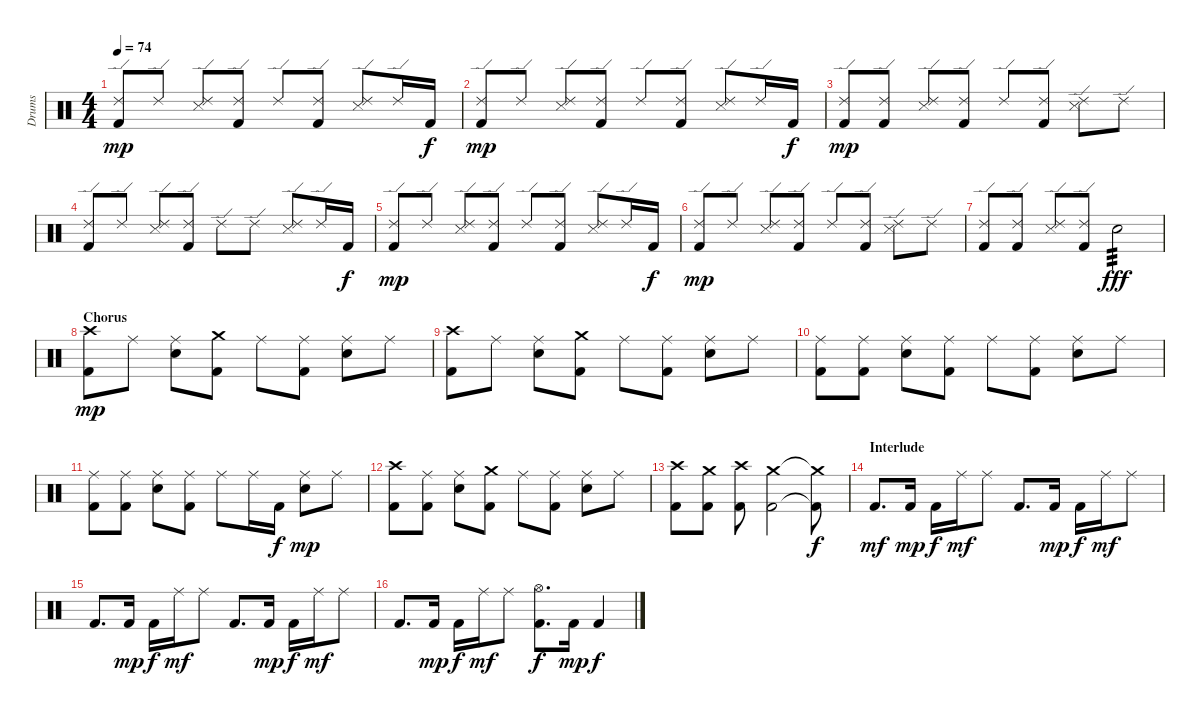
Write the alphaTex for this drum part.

\track ("Drums" "Drums") {instrument percussion}
\staff {score}
\articulation defaults
\ts (4 4)
\tempo 74
\clef neutral
\ks c
("Kick (hit) 2" "Ride (edge) 2").8{dy mp} "Ride (edge) 2".8 ("Snare (side stick) 3" "Ride (edge) 2").8 ("Kick (hit) 2" "Ride (edge) 2").8 "Ride (edge) 2".8 ("Kick (hit) 2" "Ride (edge) 2").8 ("Snare (side stick) 3" "Ride (edge) 2").8 "Ride (edge) 2".16 "Kick (hit) 2".16{dy f} |
("Kick (hit) 2" "Ride (edge) 2").8{dy mp} "Ride (edge) 2".8 ("Snare (side stick) 3" "Ride (edge) 2").8 ("Kick (hit) 2" "Ride (edge) 2").8 "Ride (edge) 2".8 ("Kick (hit) 2" "Ride (edge) 2").8 ("Snare (side stick) 3" "Ride (edge) 2").8 "Ride (edge) 2".16 "Kick (hit) 2".16{dy f} |
("Kick (hit) 2" "Ride (edge) 2").8{dy mp} ("Kick (hit) 2" "Ride (edge) 2").8 ("Snare (side stick) 3" "Ride (edge) 2").8 ("Kick (hit) 2" "Ride (edge) 2").8 "Ride (edge) 2".8 ("Kick (hit) 2" "Ride (edge) 2").8 ("Snare (side stick) 3" "Ride (edge) 2").8 "Ride (edge) 2".8 |
("Kick (hit) 2" "Ride (edge) 2").8 "Ride (edge) 2".8 ("Snare (side stick) 3" "Ride (edge) 2").8 ("Kick (hit) 2" "Ride (edge) 2").8 "Ride (edge) 2".8 "Ride (edge) 2".8 ("Snare (side stick) 3" "Ride (edge) 2").8 "Ride (edge) 2".16 "Kick (hit) 2".16{dy f} |
("Kick (hit) 2" "Ride (edge) 2").8{dy mp} "Ride (edge) 2".8 ("Snare (side stick) 3" "Ride (edge) 2").8 ("Kick (hit) 2" "Ride (edge) 2").8 "Ride (edge) 2".8 ("Kick (hit) 2" "Ride (edge) 2").8 ("Snare (side stick) 3" "Ride (edge) 2").8 "Ride (edge) 2".16 "Kick (hit) 2".16{dy f} |
("Kick (hit) 2" "Ride (edge) 2").8{dy mp} "Ride (edge) 2".8 ("Snare (side stick) 3" "Ride (edge) 2").8 ("Kick (hit) 2" "Ride (edge) 2").8 "Ride (edge) 2".8 ("Kick (hit) 2" "Ride (edge) 2").8 ("Snare (side stick) 3" "Ride (edge) 2").8 "Ride (edge) 2".8 |
("Kick (hit) 2" "Ride (edge) 2").8 ("Kick (hit) 2" "Ride (edge) 2").8 ("Snare (side stick) 3" "Ride (edge) 2").8 ("Kick (hit) 2" "Ride (edge) 2").8 "Electric Snare (hit)".2{tp 3 dy fff} |
\section ("" "Chorus")
("Kick (hit) 2" "Crash high (hit)").8{dy mp} "Ride (middle)".8 ("Electric Snare (hit)" "Ride (middle)").8 ("Kick (hit) 2" "Crash medium (hit)").8 "Ride (middle)".8 ("Kick (hit) 2" "Ride (middle)").8 ("Electric Snare (hit)" "Ride (middle)").8 "Ride (middle)".8 |
("Kick (hit) 2" "Crash high (hit)").8 "Ride (middle)".8 ("Electric Snare (hit)" "Ride (middle)").8 ("Kick (hit) 2" "Crash medium (hit)").8 "Ride (middle)".8 ("Kick (hit) 2" "Ride (middle)").8 ("Electric Snare (hit)" "Ride (middle)").8 "Ride (middle)".8 |
("Kick (hit) 2" "Ride (middle)").8 ("Kick (hit) 2" "Ride (middle)").8 ("Electric Snare (hit)" "Ride (middle)").8 ("Kick (hit) 2" "Ride (middle)").8 "Ride (middle)".8 ("Kick (hit) 2" "Ride (middle)").8 ("Electric Snare (hit)" "Ride (middle)").8 "Ride (middle)".8 |
("Kick (hit) 2" "Ride (middle)").8 ("Kick (hit) 2" "Ride (middle)").8 ("Electric Snare (hit)" "Ride (middle)").8 ("Kick (hit) 2" "Ride (middle)").8 "Ride (middle)".8 "Ride (middle)".16 "Kick (hit) 2".16{dy f} ("Electric Snare (hit)" "Ride (middle)").8{dy mp} "Ride (middle)".8 |
("Kick (hit) 2" "Crash high (hit)").8 ("Kick (hit) 2" "Ride (middle)").8 ("Electric Snare (hit)" "Ride (middle)").8 ("Kick (hit) 2" "Crash medium (hit)").8 "Ride (middle)".8 ("Kick (hit) 2" "Ride (middle)").8 ("Electric Snare (hit)" "Ride (middle)").8 "Ride (middle)".8 |
("Kick (hit) 2" "Crash high (hit)").8 ("Kick (hit) 2" "Crash medium (hit)").8 ("Kick (hit) 2" "Crash high (hit)").8 ("Kick (hit) 2" "Crash medium (hit)").2 ("Kick (hit) 2"{t} "Crash medium (hit)"{t}).8{dy f} |
\section ("" "Interlude")
"Kick (hit) 2".8{d dy mf} "Kick (hit) 2".16{dy mp} "Kick (hit) 2".16{dy f} "Ride (middle)".16{dy mf} "Ride (middle)".8 "Kick (hit) 2".8{d} "Kick (hit) 2".16{dy mp} "Kick (hit) 2".16{dy f} "Ride (middle)".16{dy mf} "Ride (middle)".8 |
"Kick (hit) 2".8{d} "Kick (hit) 2".16{dy mp} "Kick (hit) 2".16{dy f} "Ride (middle)".16{dy mf} "Ride (middle)".8 "Kick (hit) 2".8{d} "Kick (hit) 2".16{dy mp} "Kick (hit) 2".16{dy f} "Ride (middle)".16{dy mf} "Ride (middle)".8 |
"Kick (hit) 2".8{d} "Kick (hit) 2".16{dy mp} "Kick (hit) 2".16{dy f} "Ride (middle)".16{dy mf} "Ride (middle)".8 ("Kick (hit) 2" "Hi-Hat (open)").8{d dy f} "Kick (hit) 2".16{dy mp} "Kick (hit) 2".4{dy f}
